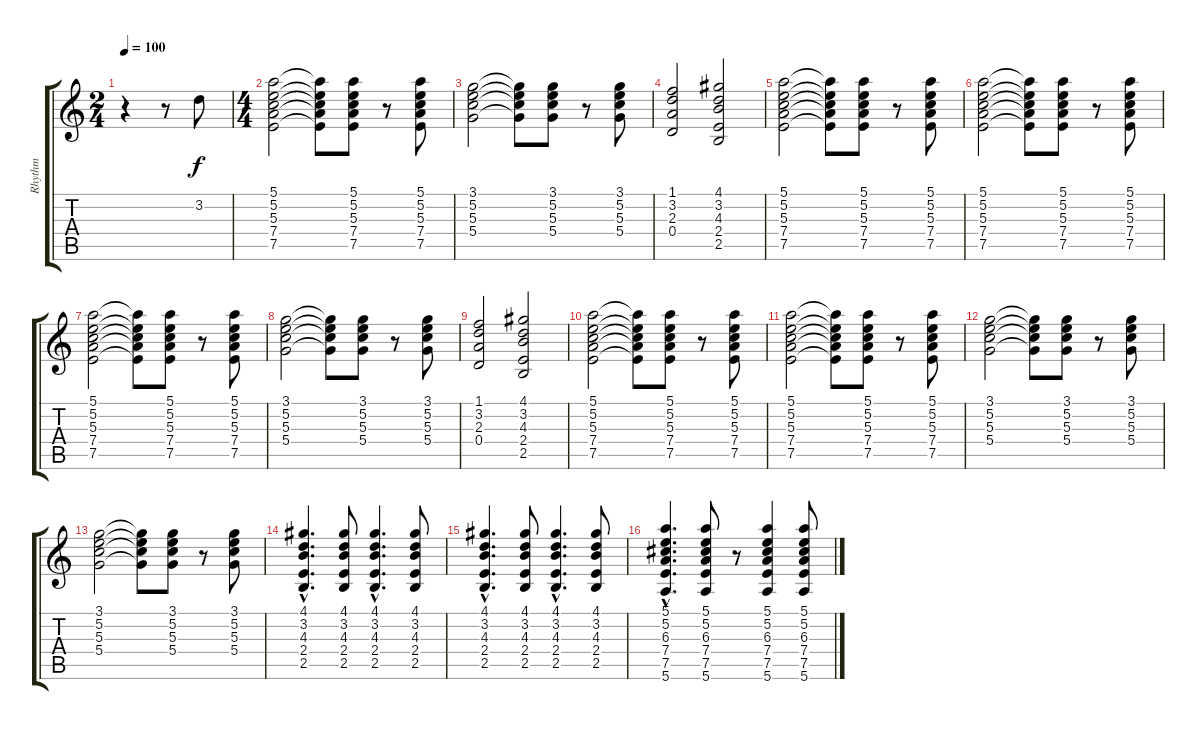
\track ("Rhythm" "Rhythm") {instrument acousticguitarsteel}
\staff {score tabs}
\tuning (E4 B3 G3 D3 A2 E2) {hide}
\ts (2 4)
\tempo 100
\clef g2
\ks c
r.4{dy f} r.8 3.2.8 |
\ts (4 4)
(5.1 5.2 5.3 7.4 7.5).2 (5.1{t} 5.2{t} 5.3{t} 7.4{t} 7.5{t}).8 (5.1 5.2 5.3 7.4 7.5).8 r.8 (5.1 5.2 5.3 7.4 7.5).8 |
(3.1 5.2 5.3 5.4).2 (3.1{t} 5.2{t} 5.3{t} 5.4{t}).8 (3.1 5.2 5.3 5.4).8 r.8 (3.1 5.2 5.3 5.4).8 |
(1.1 3.2 2.3 0.4).2 (4.1 3.2 4.3 2.4 2.5).2 |
(5.1 5.2 5.3 7.4 7.5).2 (5.1{t} 5.2{t} 5.3{t} 7.4{t} 7.5{t}).8 (5.1 5.2 5.3 7.4 7.5).8 r.8 (5.1 5.2 5.3 7.4 7.5).8 |
(5.1 5.2 5.3 7.4 7.5).2 (5.1{t} 5.2{t} 5.3{t} 7.4{t} 7.5{t}).8 (5.1 5.2 5.3 7.4 7.5).8 r.8 (5.1 5.2 5.3 7.4 7.5).8 |
(5.1 5.2 5.3 7.4 7.5).2 (5.1{t} 5.2{t} 5.3{t} 7.4{t} 7.5{t}).8 (5.1 5.2 5.3 7.4 7.5).8 r.8 (5.1 5.2 5.3 7.4 7.5).8 |
(3.1 5.2 5.3 5.4).2 (3.1{t} 5.2{t} 5.3{t} 5.4{t}).8 (3.1 5.2 5.3 5.4).8 r.8 (3.1 5.2 5.3 5.4).8 |
(1.1 3.2 2.3 0.4).2 (4.1 3.2 4.3 2.4 2.5).2 |
(5.1 5.2 5.3 7.4 7.5).2 (5.1{t} 5.2{t} 5.3{t} 7.4{t} 7.5{t}).8 (5.1 5.2 5.3 7.4 7.5).8 r.8 (5.1 5.2 5.3 7.4 7.5).8 |
(5.1 5.2 5.3 7.4 7.5).2 (5.1{t} 5.2{t} 5.3{t} 7.4{t} 7.5{t}).8 (5.1 5.2 5.3 7.4 7.5).8 r.8 (5.1 5.2 5.3 7.4 7.5).8 |
(3.1 5.2 5.3 5.4).2 (3.1{t} 5.2{t} 5.3{t} 5.4{t}).8 (3.1 5.2 5.3 5.4).8 r.8 (3.1 5.2 5.3 5.4).8 |
(3.1 5.2 5.3 5.4).2 (3.1{t} 5.2{t} 5.3{t} 5.4{t}).8 (3.1 5.2 5.3 5.4).8 r.8 (3.1 5.2 5.3 5.4).8 |
(4.1{hac} 3.2{hac} 4.3{hac} 2.4{hac} 2.5{hac}).4{d} (4.1 3.2 4.3 2.4 2.5).8 (4.1{hac} 3.2{hac} 4.3{hac} 2.4{hac} 2.5{hac}).4{d} (4.1 3.2 4.3 2.4 2.5).8 |
(4.1{hac} 3.2{hac} 4.3{hac} 2.4{hac} 2.5{hac}).4{d} (4.1 3.2 4.3 2.4 2.5).8 (4.1{hac} 3.2{hac} 4.3{hac} 2.4{hac} 2.5{hac}).4{d} (4.1 3.2 4.3 2.4 2.5).8 |
(5.1{hac} 5.2{hac} 6.3{hac} 7.4{hac} 7.5{hac} 5.6{hac}).4{d} (5.1 5.2 6.3 7.4 7.5 5.6).8 r.8 (5.1 5.2 6.3 7.4 7.5 5.6).4 (5.1 5.2 6.3 7.4 7.5 5.6).8
